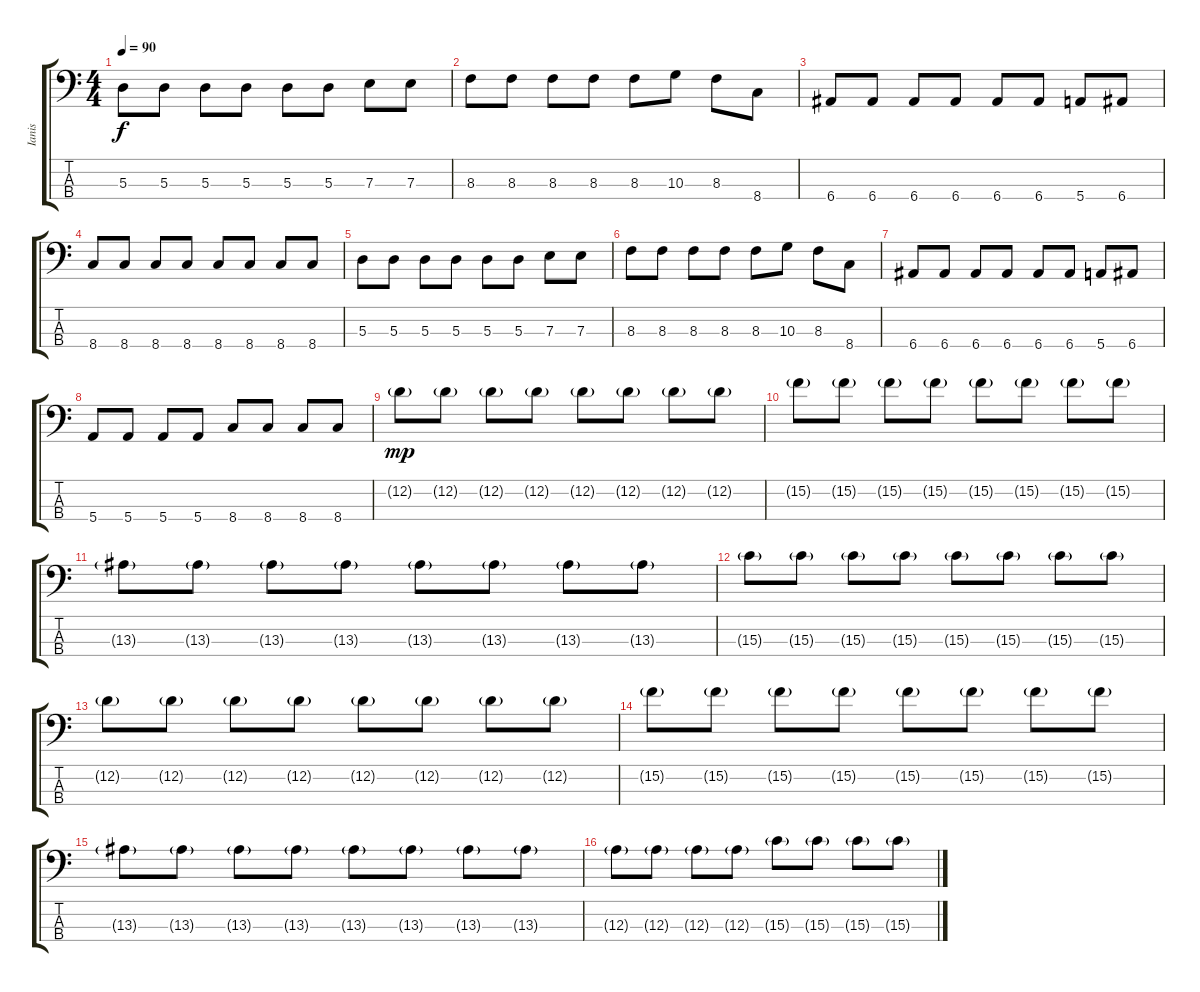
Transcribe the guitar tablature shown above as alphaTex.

\track ("Ianis" "Ianis") {instrument electricbassfinger}
\staff {score tabs}
\tuning (G2 D2 A1 E1) {hide}
\ts (4 4)
\tempo 90
\clef f4
\ks c
5.3.8{dy f} 5.3.8 5.3.8 5.3.8 5.3.8 5.3.8 7.3.8 7.3.8 |
8.3.8 8.3.8 8.3.8 8.3.8 8.3.8 10.3.8 8.3.8 8.4.8 |
6.4.8 6.4.8 6.4.8 6.4.8 6.4.8 6.4.8 5.4.8 6.4.8 |
8.4.8 8.4.8 8.4.8 8.4.8 8.4.8 8.4.8 8.4.8 8.4.8 |
5.3.8 5.3.8 5.3.8 5.3.8 5.3.8 5.3.8 7.3.8 7.3.8 |
8.3.8 8.3.8 8.3.8 8.3.8 8.3.8 10.3.8 8.3.8 8.4.8 |
6.4.8 6.4.8 6.4.8 6.4.8 6.4.8 6.4.8 5.4.8 6.4.8 |
5.4.8 5.4.8 5.4.8 5.4.8 8.4.8 8.4.8 8.4.8 8.4.8 |
12.2{g}.8{dy mp} 12.2{g}.8 12.2{g}.8 12.2{g}.8 12.2{g}.8 12.2{g}.8 12.2{g}.8 12.2{g}.8 |
15.2{g}.8 15.2{g}.8 15.2{g}.8 15.2{g}.8 15.2{g}.8 15.2{g}.8 15.2{g}.8 15.2{g}.8 |
13.3{g}.8 13.3{g}.8 13.3{g}.8 13.3{g}.8 13.3{g}.8 13.3{g}.8 13.3{g}.8 13.3{g}.8 |
15.3{g}.8 15.3{g}.8 15.3{g}.8 15.3{g}.8 15.3{g}.8 15.3{g}.8 15.3{g}.8 15.3{g}.8 |
12.2{g}.8 12.2{g}.8 12.2{g}.8 12.2{g}.8 12.2{g}.8 12.2{g}.8 12.2{g}.8 12.2{g}.8 |
15.2{g}.8 15.2{g}.8 15.2{g}.8 15.2{g}.8 15.2{g}.8 15.2{g}.8 15.2{g}.8 15.2{g}.8 |
13.3{g}.8 13.3{g}.8 13.3{g}.8 13.3{g}.8 13.3{g}.8 13.3{g}.8 13.3{g}.8 13.3{g}.8 |
12.3{g}.8 12.3{g}.8 12.3{g}.8 12.3{g}.8 15.3{g}.8 15.3{g}.8 15.3{g}.8 15.3{g}.8
